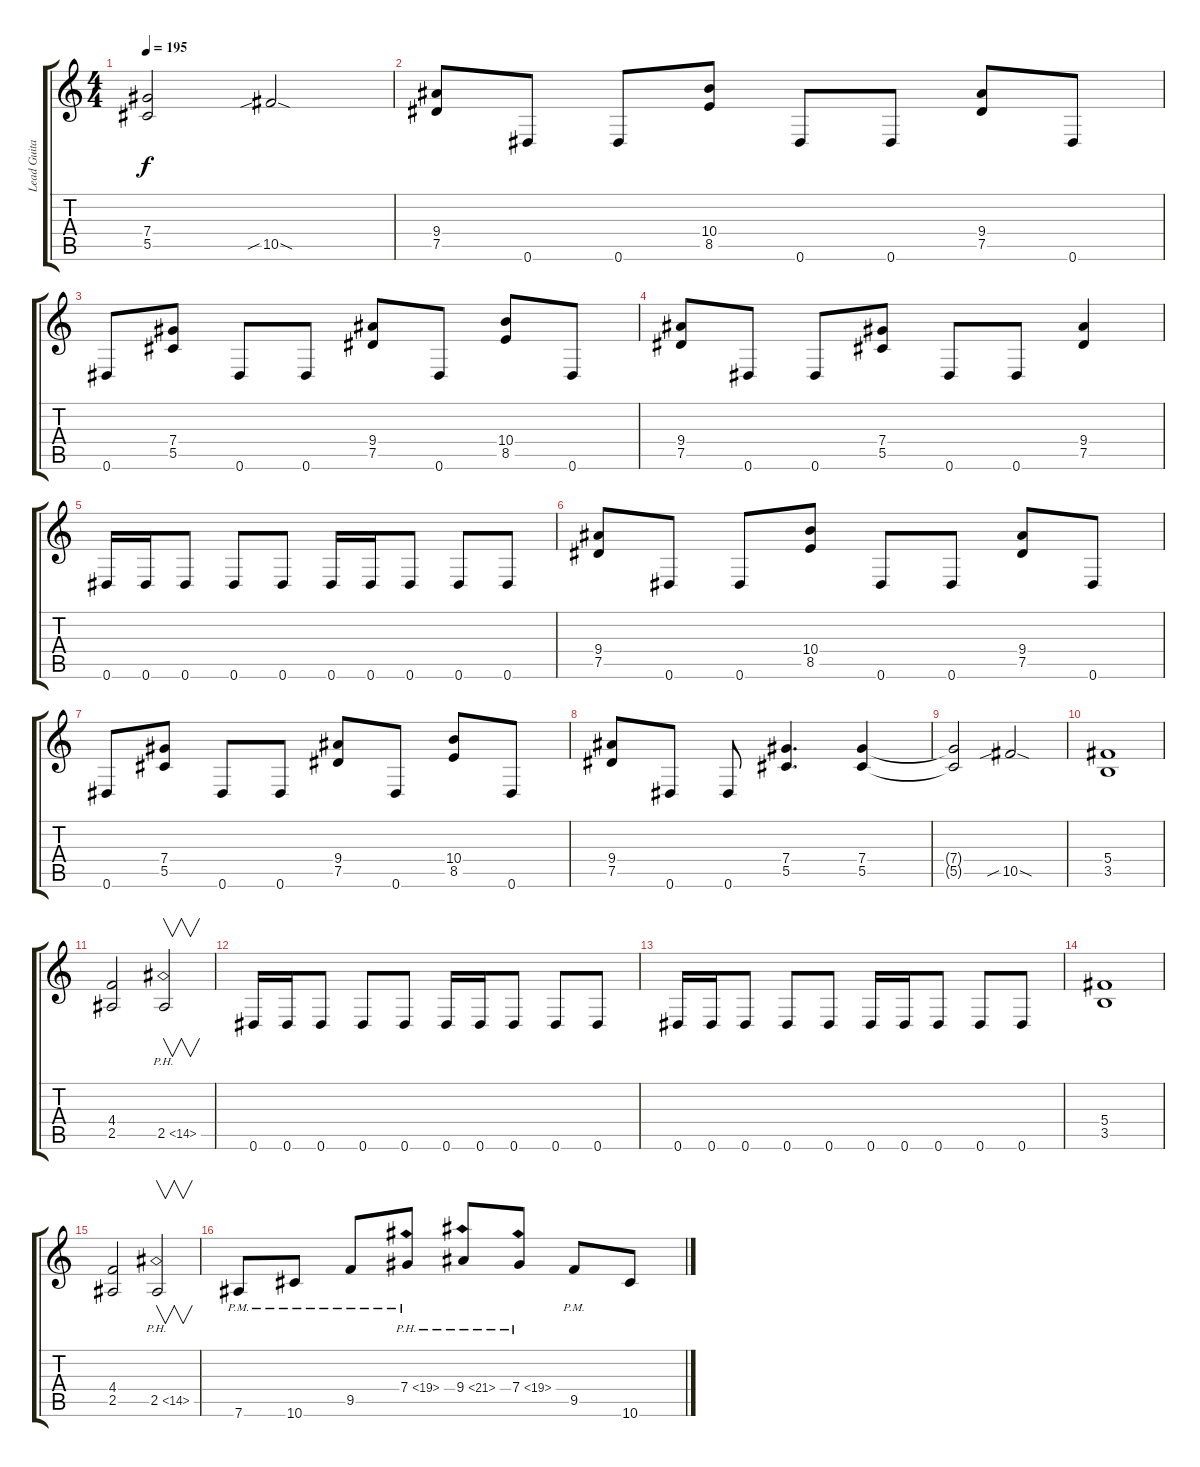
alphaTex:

\track ("Lead Guitar" "Lead Guita") {instrument distortionguitar}
\staff {score tabs}
\tuning (Eb4 Bb3 Gb3 Db3 Ab2 Eb2) {hide}
\ts (4 4)
\tempo 195
\clef g2
\ks c
(7.4{t} 5.5{t}).2{dy f} 10.5{sib sod}.2 |
(9.4 7.5).8 0.6.8 0.6.8 (10.4 8.5).8 0.6.8 0.6.8 (9.4 7.5).8 0.6.8 |
0.6.8 (7.4 5.5).8 0.6.8 0.6.8 (9.4 7.5).8 0.6.8 (10.4 8.5).8 0.6.8 |
(9.4 7.5).8 0.6.8 0.6.8 (7.4 5.5).8 0.6.8 0.6.8 (9.4 7.5).4 |
0.6.16 0.6.16 0.6.8 0.6.8 0.6.8 0.6.16 0.6.16 0.6.8 0.6.8 0.6.8 |
(9.4 7.5).8 0.6.8 0.6.8 (10.4 8.5).8 0.6.8 0.6.8 (9.4 7.5).8 0.6.8 |
0.6.8 (7.4 5.5).8 0.6.8 0.6.8 (9.4 7.5).8 0.6.8 (10.4 8.5).8 0.6.8 |
(9.4 7.5).8 0.6.8 0.6.8 (7.4 5.5).4{d} (7.4 5.5).4 |
(7.4{t} 5.5{t}).2 10.5{sib sod}.2 |
(5.4 3.5).1 |
(4.4 2.5).2 2.5{ph 12}.2{v} |
0.6.16 0.6.16 0.6.8 0.6.8 0.6.8 0.6.16 0.6.16 0.6.8 0.6.8 0.6.8 |
0.6.16 0.6.16 0.6.8 0.6.8 0.6.8 0.6.16 0.6.16 0.6.8 0.6.8 0.6.8 |
(5.4 3.5).1 |
(4.4 2.5).2 2.5{ph 12}.2{v} |
7.6{pm}.8 10.6{pm}.8 9.5{pm}.8 7.4{ph 12 pm}.8 9.4{ph 12}.8 7.4{ph 12}.8 9.5{pm}.8 10.6.8
